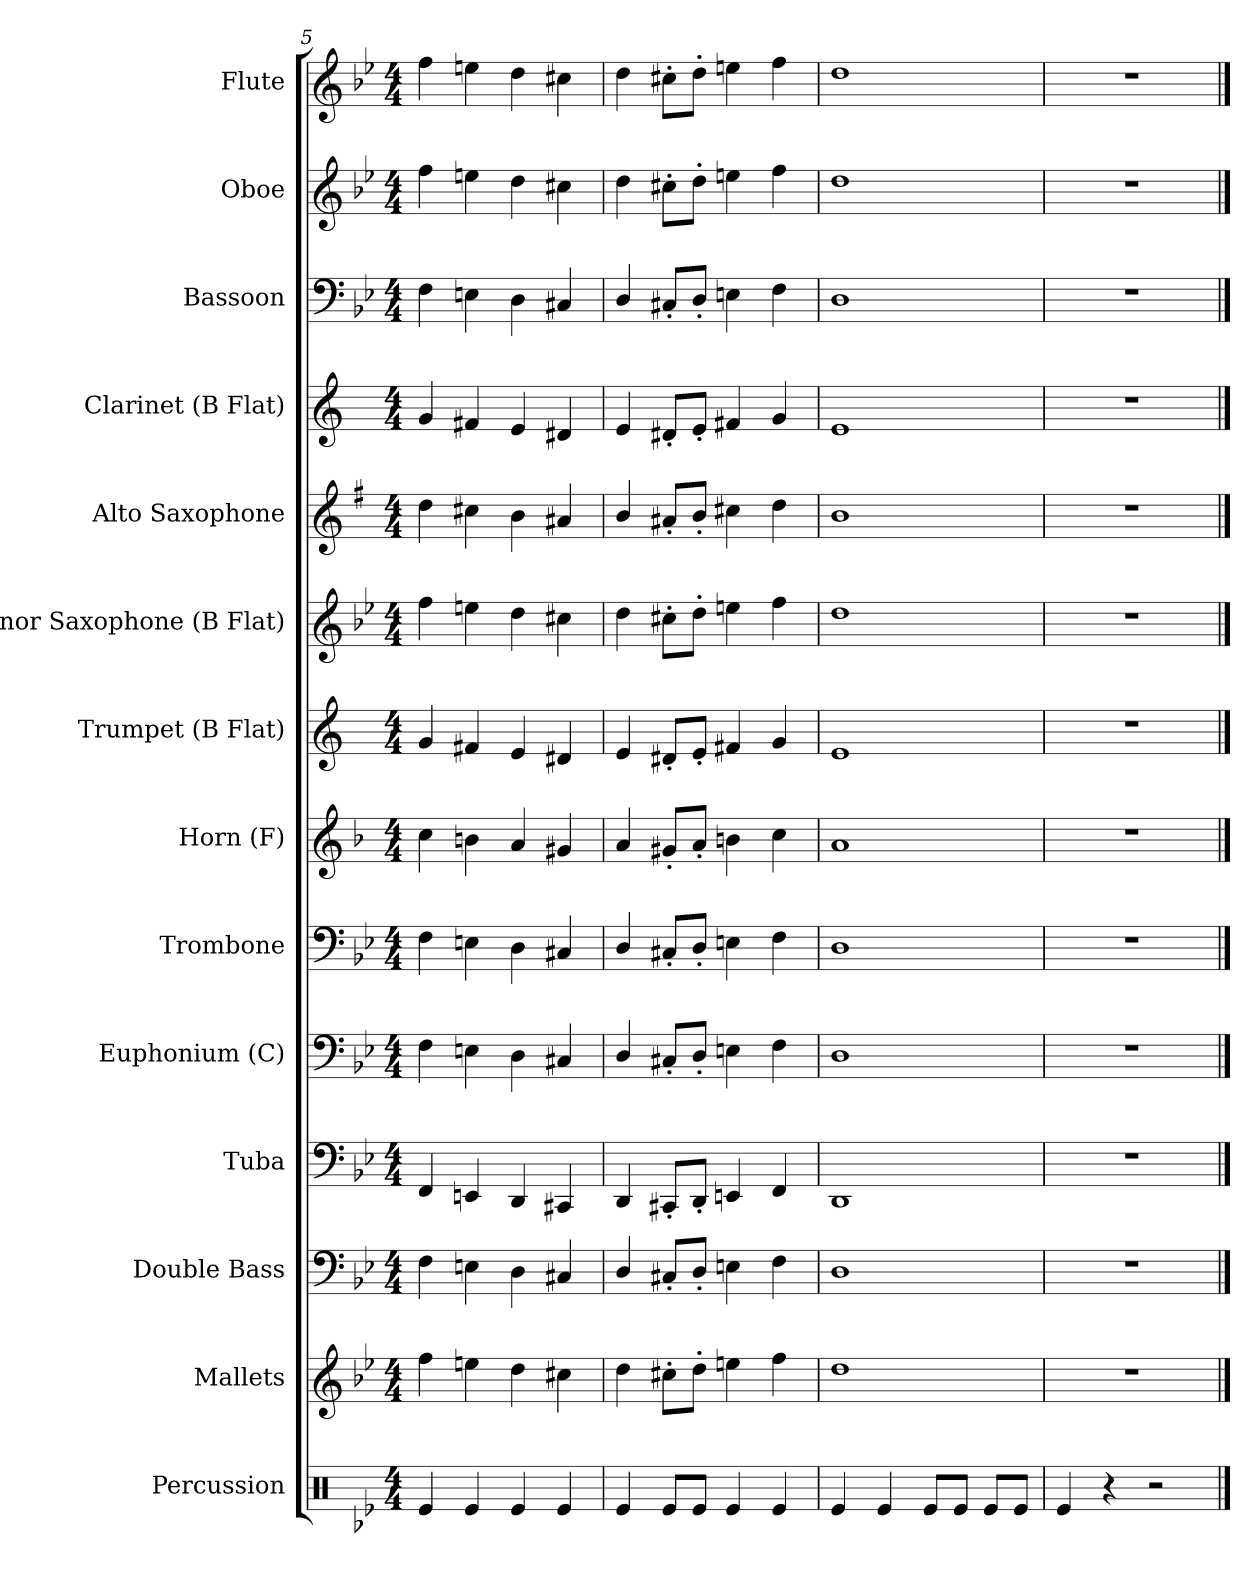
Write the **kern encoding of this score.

**kern	**kern	**kern	**kern	**kern	**kern	**kern	**kern	**kern	**kern	**kern	**kern	**kern	**kern
*part14	*part13	*part12	*part11	*part10	*part9	*part8	*part7	*part6	*part5	*part4	*part3	*part2	*part1
*staff14	*staff13	*staff12	*staff11	*staff10	*staff9	*staff8	*staff7	*staff6	*staff5	*staff4	*staff3	*staff2	*staff1
*I"Percussion	*I"Mallets	*I"Double Bass	*I"Tuba	*I"Euphonium (C)	*I"Trombone	*I"Horn (F)	*I"Trumpet (B Flat)	*I"Tenor Saxophone (B Flat)	*I"Alto Saxophone	*I"Clarinet (B Flat)	*I"Bassoon	*I"Oboe	*I"Flute
*clefX	*clefG2	*clefF4	*clefF4	*clefF4	*clefF4	*clefG2	*clefG2	*clefG2	*clefG2	*clefG2	*clefF4	*clefG2	*clefG2
*	*ITrd-14c-24	*ITrd7c12	*	*	*	*ITrd4c7	*ITrd1c2	*ITrd8c14	*ITrd5c9	*ITrd1c2	*	*	*
*k[b-e-]	*k[b-e-]	*k[b-e-]	*k[b-e-]	*k[b-e-]	*k[b-e-]	*k[b-e-]	*k[b-e-]	*k[b-e-]	*k[b-e-]	*k[b-e-]	*k[b-e-]	*k[b-e-]	*k[b-e-]
*B-:	*B-:	*B-:	*B-:	*B-:	*B-:	*B-:	*B-:	*B-:	*B-:	*B-:	*B-:	*B-:	*B-:
*M4/4	*M4/4	*M4/4	*M4/4	*M4/4	*M4/4	*M4/4	*M4/4	*M4/4	*M4/4	*M4/4	*M4/4	*M4/4	*M4/4
=5	=5	=5	=5	=5	=5	=5	=5	=5	=5	=5	=5	=5	=5
4Re/	4ffff\	4FF\	4FF/	4F\	4F\	4f\	4f/	4f\	4f\	4f/	4F\	4ff\	4ff\
4Re/	4eeeen\	4EEn\	4EEn/	4En\	4En\	4en\	4en/	4en\	4en\	4en/	4En\	4een\	4een\
4Re/	4dddd\	4DD\	4DD/	4D\	4D\	4d/	4d/	4d\	4d\	4d/	4D\	4dd\	4dd\
4Re/	4cccc#X\	4CC#X/	4CC#X/	4C#X/	4C#X/	4c#X/	4c#X/	4c#X\	4c#X/	4c#X/	4C#X/	4cc#X\	4cc#X\
=6	=6	=6	=6	=6	=6	=6	=6	=6	=6	=6	=6	=6	=6
4Re/	4dddd\	4DD/	4DD/	4D/	4D/	4d/	4d/	4d\	4d/	4d/	4D/	4dd\	4dd\
8Re/L	8cccc#X'>\L	8CC#X'</L	8CC#X'</L	8C#X'</L	8C#X'</L	8c#X'</L	8c#X'</L	8c#X'>\L	8c#X'</L	8c#X'</L	8C#X'</L	8cc#X'>\L	8cc#X'>\L
8Re/J	8dddd'>\J	8DD'</J	8DD'</J	8D'</J	8D'</J	8d'</J	8d'</J	8d'>\J	8d'</J	8d'</J	8D'</J	8dd'>\J	8dd'>\J
4Re/	4eeeen\	4EEn\	4EEn/	4En\	4En\	4en\	4en/	4en\	4en\	4en/	4En\	4een\	4een\
4Re/	4ffff\	4FF\	4FF/	4F\	4F\	4f\	4f/	4f\	4f\	4f/	4F\	4ff\	4ff\
=7	=7	=7	=7	=7	=7	=7	=7	=7	=7	=7	=7	=7	=7
4Re/	1dddd\	1DD\	1DD/	1D\	1D\	1d/	1d/	1d\	1d\	1d/	1D\	1dd\	1dd\
4Re/	.	.	.	.	.	.	.	.	.	.	.	.	.
8Re/L	.	.	.	.	.	.	.	.	.	.	.	.	.
8Re/J	.	.	.	.	.	.	.	.	.	.	.	.	.
8Re/L	.	.	.	.	.	.	.	.	.	.	.	.	.
8Re/J	.	.	.	.	.	.	.	.	.	.	.	.	.
=8	=8	=8	=8	=8	=8	=8	=8	=8	=8	=8	=8	=8	=8
4Re/	1r	1r	1r	1r	1r	1r	1r	1r	1r	1r	1r	1r	1r
4r	.	.	.	.	.	.	.	.	.	.	.	.	.
2r	.	.	.	.	.	.	.	.	.	.	.	.	.
==	==	==	==	==	==	==	==	==	==	==	==	==	==
*-	*-	*-	*-	*-	*-	*-	*-	*-	*-	*-	*-	*-	*-
